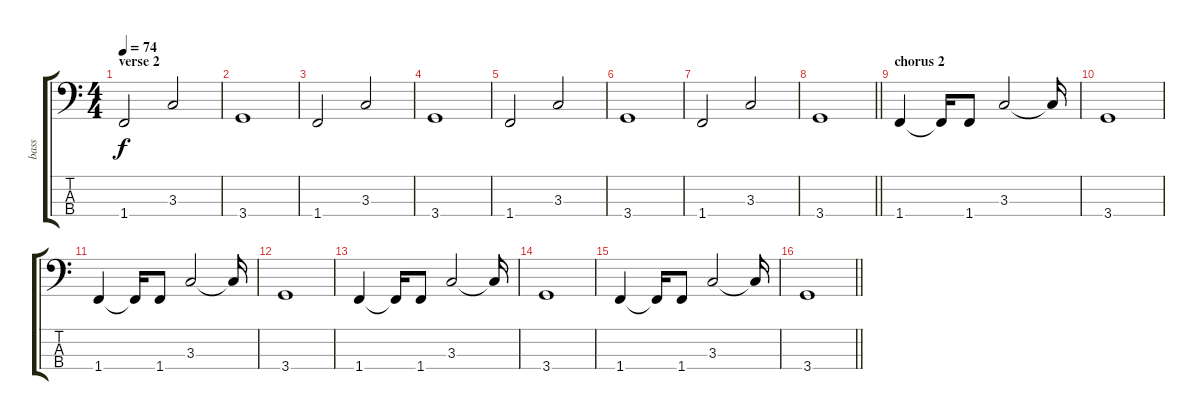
\track ("bass" "bass") {instrument acousticbass}
\staff {score tabs}
\tuning (G2 D2 A1 E1) {hide}
\ts (4 4)
\section ("" "verse 2")
\tempo 74
\clef f4
\ks c
1.4.2{dy f} 3.3.2 |
3.4.1 |
1.4.2 3.3.2 |
3.4.1 |
1.4.2 3.3.2 |
3.4.1 |
1.4.2 3.3.2 |
\barLineRight lightlight
3.4.1 |
\section ("" "chorus 2")
1.4.4 1.4{t}.16 1.4.8 3.3.2 3.3{t}.16 |
3.4.1 |
1.4.4 1.4{t}.16 1.4.8 3.3.2 3.3{t}.16 |
3.4.1 |
1.4.4 1.4{t}.16 1.4.8 3.3.2 3.3{t}.16 |
3.4.1 |
1.4.4 1.4{t}.16 1.4.8 3.3.2 3.3{t}.16 |
\barLineRight lightlight
3.4.1
